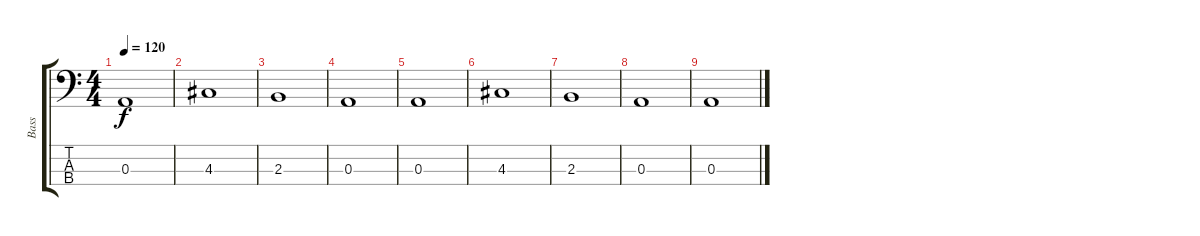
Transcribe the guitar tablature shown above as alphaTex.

\track ("Bass" "Bass") {instrument electricbassfinger}
\staff {score tabs}
\tuning (G2 D2 A1 E1) {hide}
\ts (4 4)
\tempo 120
\clef f4
\ks c
0.3.1{dy f} |
4.3.1 |
2.3.1 |
0.3.1 |
0.3.1 |
4.3.1{volume 8} |
2.3.1 |
0.3.1{volume 0} |
0.3.1
